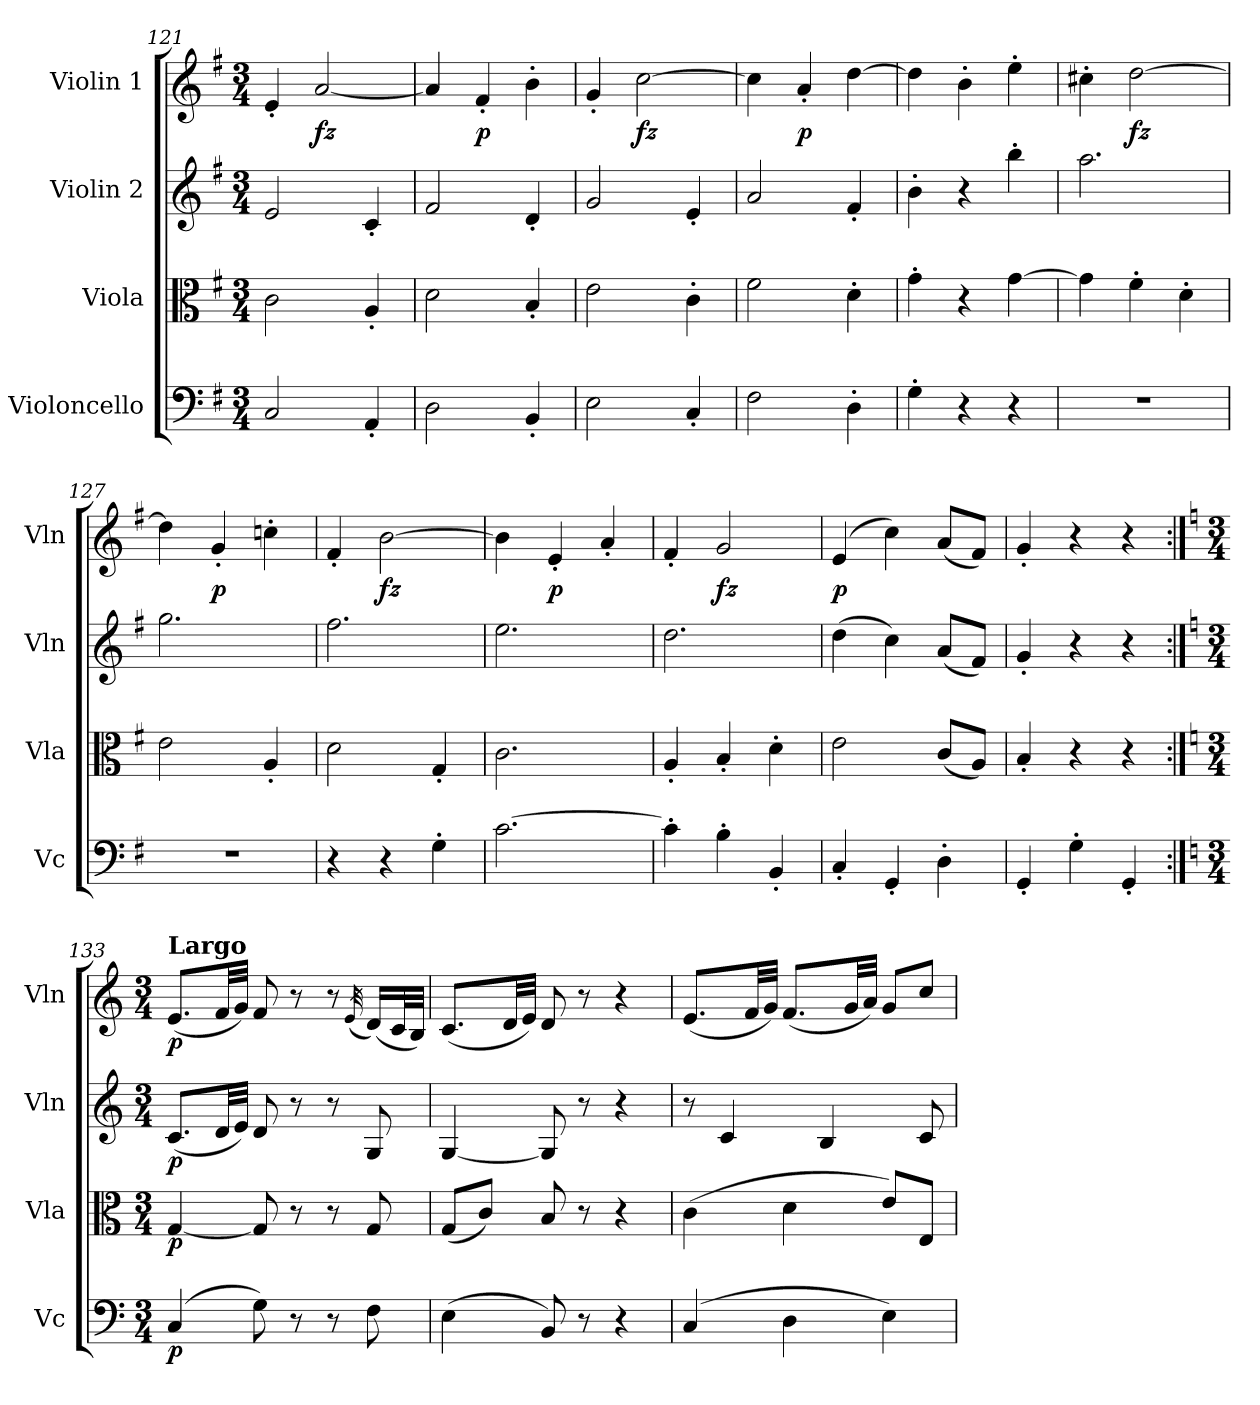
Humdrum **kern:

**kern	**dynam	**kern	**dynam	**kern	**dynam	**kern	**dynam
*part4	*part4	*part3	*part3	*part2	*part2	*part1	*part1
*staff4	*staff4	*staff3	*staff3	*staff2	*staff2	*staff1	*staff1
*I"Violoncello	*	*I"Viola	*	*I"Violin 2	*	*I"Violin 1	*
*I'Vc	*	*I'Vla	*	*I'Vln	*	*I'Vln	*
*clefF4	*	*clefC3	*	*clefG2	*	*clefG2	*
*k[f#]	*	*k[f#]	*	*k[f#]	*	*k[f#]	*
*M3/4	*	*M3/4	*	*M3/4	*	*M3/4	*
=121	=121	=121	=121	=121	=121	=121	=121
2C/	.	2c\	.	2e/	.	4e'/	.
!	!	!	!	!	!	!	!LO:DY:b
.	.	.	.	.	.	[2a/	fz
4AA'/	.	4A'/	.	4c'/	.	.	.
=122	=122	=122	=122	=122	=122	=122	=122
2D\	.	2d\	.	2f#/	.	4a/]	.
!	!	!	!	!	!	!	!LO:DY:b
.	.	.	.	.	.	4f#'/	p
4BB'/	.	4B'/	.	4d'/	.	4b'\	.
=123	=123	=123	=123	=123	=123	=123	=123
2E\	.	2e\	.	2g/	.	4g'/	.
!	!	!	!	!	!	!	!LO:DY:b
.	.	.	.	.	.	[2cc\	fz
4C'/	.	4c'\	.	4e'/	.	.	.
=124	=124	=124	=124	=124	=124	=124	=124
2F#\	.	2f#\	.	2a/	.	4cc\]	.
!	!	!	!	!	!	!	!LO:DY:b
.	.	.	.	.	.	4a'/	p
4D'\	.	4d'\	.	4f#'/	.	[4dd\	.
=125	=125	=125	=125	=125	=125	=125	=125
4G'\	.	4g'\	.	4b'\	.	4dd\]	.
4r	.	4r	.	4r	.	4b'\	.
4r	.	[4g\	.	4bb'\	.	4ee'\	.
!!LO:LB:g=z
=126	=126	=126	=126	=126	=126	=126	=126
2.r	.	4g\]	.	2.aa\	.	4cc#X'\	.
!	!	!	!	!	!	!	!LO:DY:b
.	.	4f#'\	.	.	.	[2dd\	fz
.	.	4d'\	.	.	.	.	.
=127	=127	=127	=127	=127	=127	=127	=127
2.r	.	2e\	.	2.gg\	.	4dd\]	.
!	!	!	!	!	!	!	!LO:DY:b
.	.	.	.	.	.	4g'/	p
.	.	4A'/	.	.	.	4ccn'\	.
=128	=128	=128	=128	=128	=128	=128	=128
4r	.	2d\	.	2.ff#\	.	4f#'/	.
!	!	!	!	!	!	!	!LO:DY:b
4r	.	.	.	.	.	[2b\	fz
4G'\	.	4G'/	.	.	.	.	.
=129	=129	=129	=129	=129	=129	=129	=129
[2.c\	.	2.c\	.	2.ee\	.	4b\]	.
!	!	!	!	!	!	!	!LO:DY:b
.	.	.	.	.	.	4e'/	p
.	.	.	.	.	.	4a'/	.
=130	=130	=130	=130	=130	=130	=130	=130
4c'\]	.	4A'/	.	2.dd\	.	4f#'/	.
!	!	!	!	!	!	!	!LO:DY:b
4B'\	.	4B'/	.	.	.	2g/	fz
4BB'/	.	4d'\	.	.	.	.	.
=131	=131	=131	=131	=131	=131	=131	=131
!	!	!	!	!	!	!	!LO:DY:b
4C'/	.	2e\	.	(>4dd\	.	(>4e/	p
4GG'/	.	.	.	4cc\)	.	4cc\)	.
4D'\	.	(<8c/L	.	(<8a/L	.	(<8a/L	.
.	.	8A/J)	.	8f#/J)	.	8f#/J)	.
=132	=132	=132	=132	=132	=132	=132	=132
4GG'/	.	4B'/	.	4g'/	.	4g'/	.
4G'\	.	4r	.	4r	.	4r	.
4GG'/	.	4r	.	4r	.	4r	.
!!LO:PB:g=z
=133:|!	=133:|!	=133:|!	=133:|!	=133:|!	=133:|!	=133:|!	=133:|!
*k[]	*	*k[]	*	*k[]	*	*k[]	*
*M3/4	*	*M3/4	*	*M3/4	*	*M3/4	*
!	!	!	!	!	!	!LO:TX:a:B:t=Largo	!
!	!LO:DY:b	!	!LO:DY:b	!	!LO:DY:b	!	!LO:DY:b
(>4C/	p	[4G/	p	(<8.c/L	p	(<8.e/L	p
.	.	.	.	32d/LL	.	32f/LL	.
.	.	.	.	32e/JJJ)	.	32g/JJJ)	.
8G\)	.	8G/]	.	8d/	.	8f/	.
8r	.	8r	.	8r	.	8r	.
8r	.	8r	.	8r	.	8r	.
.	.	.	.	.	.	(<32qe/	.
8F\	.	8G/	.	8G/	.	(<16d/LL)	.
.	.	.	.	.	.	32c/L	.
.	.	.	.	.	.	32B/JJJ)	.
=134	=134	=134	=134	=134	=134	=134	=134
(>4E\	.	(<8G/L	.	[4G/	.	(<8.c/L	.
.	.	8c/J)	.	.	.	.	.
.	.	.	.	.	.	32d/LL	.
.	.	.	.	.	.	32e/JJJ)	.
8BB/)	.	8B/	.	8G/]	.	8d/	.
8r	.	8r	.	8r	.	8r	.
4r	.	4r	.	4r	.	4r	.
=135	=135	=135	=135	=135	=135	=135	=135
(>4C/	.	(>4c\	.	8r	.	(<8.e/L	.
.	.	.	.	4c/	.	.	.
.	.	.	.	.	.	32f/LL	.
.	.	.	.	.	.	32g/JJJ)	.
4D\	.	4d\	.	.	.	(<8.f/L	.
.	.	.	.	4B/	.	.	.
.	.	.	.	.	.	32g/LL	.
.	.	.	.	.	.	32a/JJJ)	.
4E\)	.	8e/L)	.	.	.	8g/L	.
.	.	8E/J	.	8c/	.	8cc/J	.
=	=	=	=	=	=	=	=
*-	*-	*-	*-	*-	*-	*-	*-
